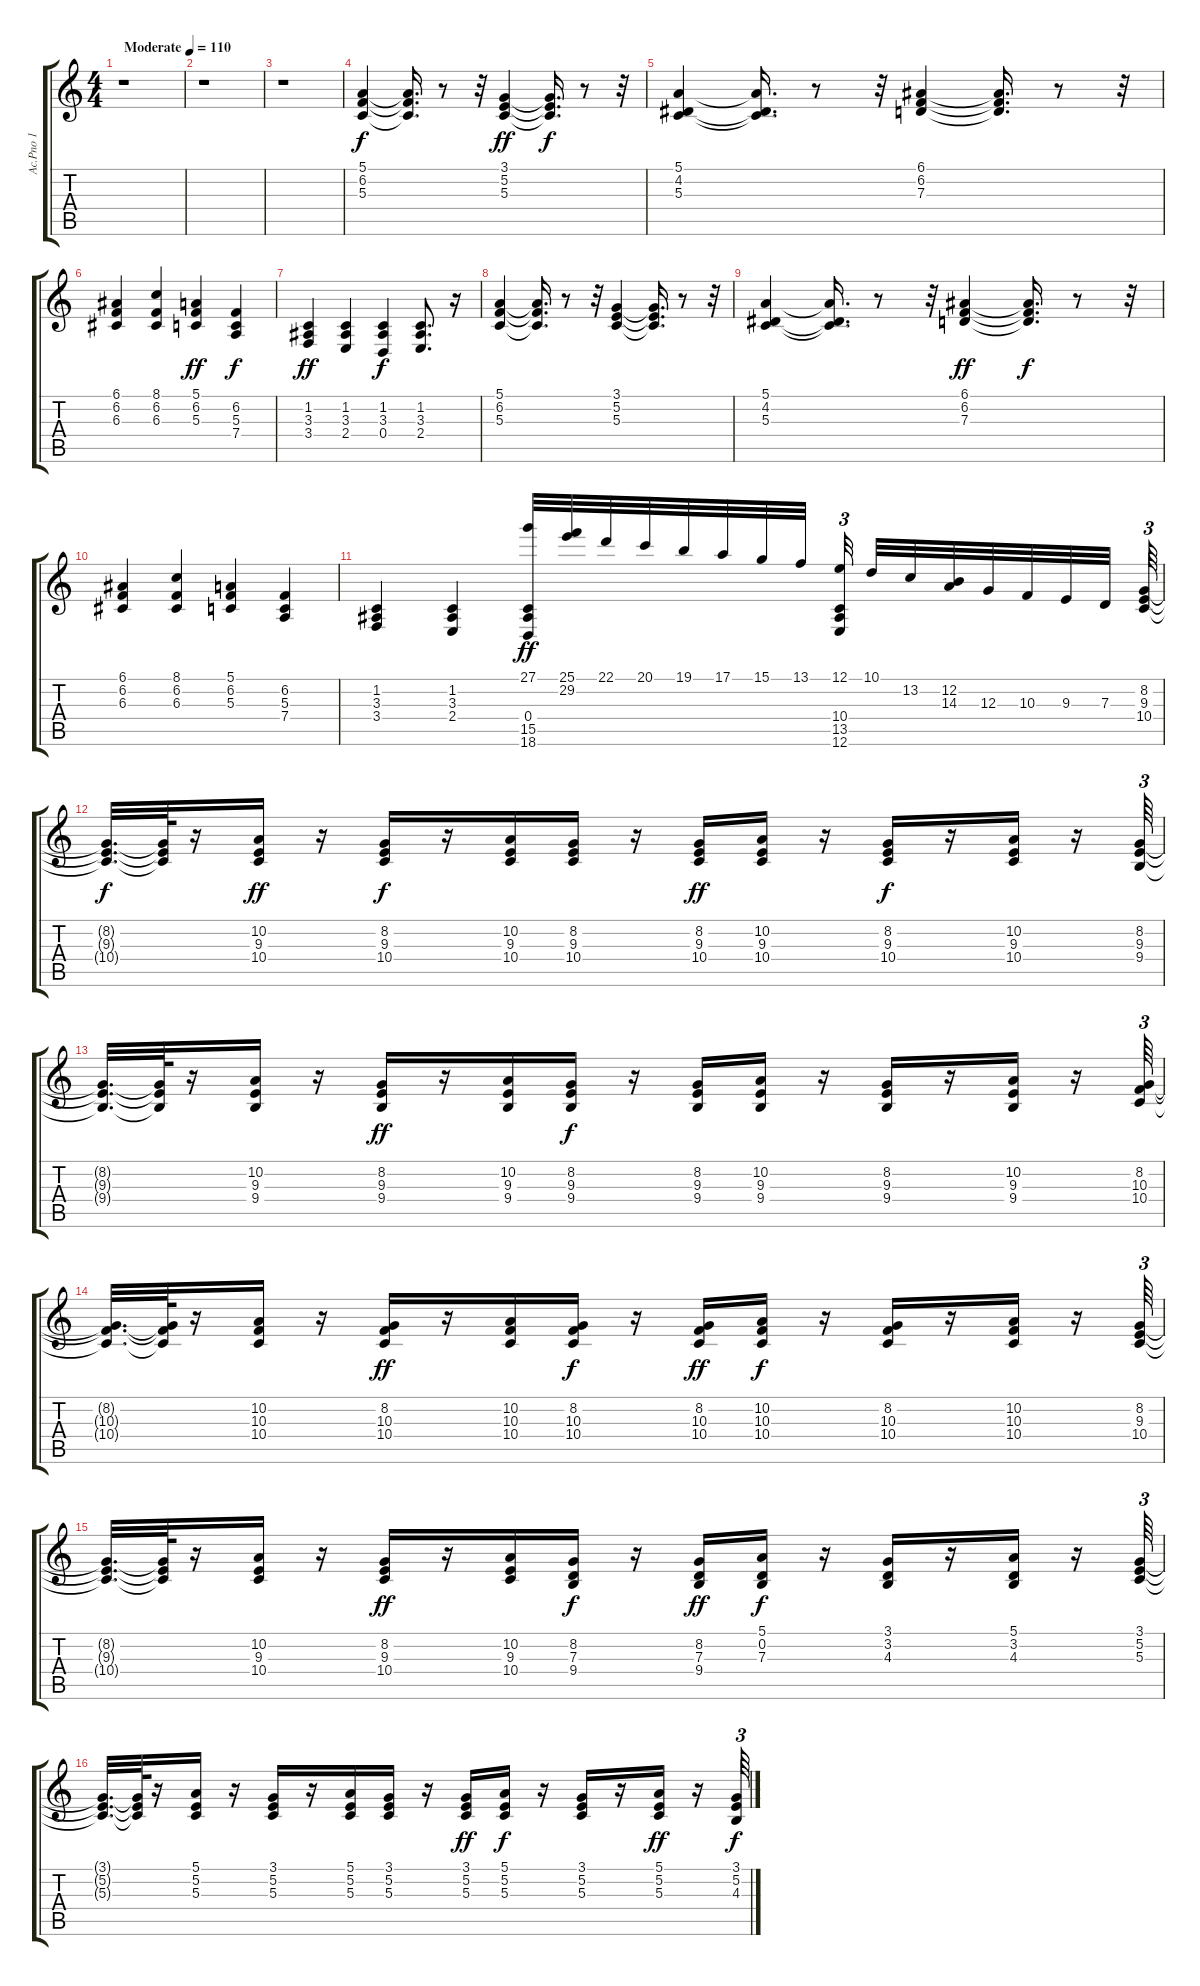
\track ("Ac.Pno 1" "Ac.Pno 1") {instrument acousticgrandpiano}
\staff {score tabs}
\tuning (E4 B3 G3 D3 A2 E2) {hide}
\ts (4 4)
\tempo (110 "Moderate")
\clef g2
\ks c
r.1{dy f instrument acousticgrandpiano} |
r.1 |
r.1 |
(5.1 6.2 5.3).4 (5.1{t} 6.2{t} 5.3{t}).16{d} r.8 r.32 (3.1 5.2 5.3).4{dy ff} (3.1{t} 5.2{t} 5.3{t}).16{d dy f} r.8 r.32 |
(5.1 4.2 5.3).4 (5.1{t} 4.2{t} 5.3{t}).16{d} r.8 r.32 (6.1 6.2 7.3).4 (6.1{t} 6.2{t} 7.3{t}).16{d} r.8 r.32 |
(6.1 6.2 6.3).4 (8.1 6.2 6.3).4 (5.1 6.2 5.3).4{dy ff} (6.2 5.3 7.4).4{dy f} |
(1.2 3.3 3.4).4{dy ff} (1.2 3.3 2.4).4 (1.2 3.3 0.4).4{dy f} (1.2 3.3 2.4).8{d} r.16 |
(5.1 6.2 5.3).4 (5.1{t} 6.2{t} 5.3{t}).16{d} r.8 r.32 (3.1 5.2 5.3).4 (3.1{t} 5.2{t} 5.3{t}).16{d} r.8 r.32 |
(5.1 4.2 5.3).4 (5.1{t} 4.2{t} 5.3{t}).16{d} r.8 r.32 (6.1 6.2 7.3).4{dy ff} (6.1{t} 6.2{t} 7.3{t}).16{d dy f} r.8 r.32 |
(6.1 6.2 6.3).4 (8.1 6.2 6.3).4 (5.1 6.2 5.3).4 (6.2 5.3 7.4).4 |
(1.2 3.3 3.4).4 (1.2 3.3 2.4).4 (27.1 0.4 15.5 18.6).32{dy ff} (25.1 29.2).32 22.1.32 20.1.32 19.1.32 17.1.32 15.1.32 13.1.32 (12.1 10.4 13.5 12.6).32{tu (3 2)} 10.1.32 13.2.32 (12.2 14.3).32 12.3.32 10.3.32 9.3.32 7.3.32 (8.2 9.3 10.4).64{tu (3 2)} |
(8.2{t} 9.3{t} 10.4{t}).32{d dy f} (8.2{t} 9.3{t} 10.4{t}).64 r.16 (10.2 9.3 10.4).16{dy ff} r.16 (8.2 9.3 10.4).16{dy f} r.16 (10.2 9.3 10.4).16 (8.2 9.3 10.4).16 r.16 (8.2 9.3 10.4).16{dy ff} (10.2 9.3 10.4).16 r.16 (8.2 9.3 10.4).16{dy f} r.16 (10.2 9.3 10.4).16 r.16 (8.2 9.3 9.4).64{tu (3 2)} |
(8.2{t} 9.3{t} 9.4{t}).32{d} (8.2{t} 9.3{t} 9.4{t}).64 r.16 (10.2 9.3 9.4).16 r.16 (8.2 9.3 9.4).16{dy ff} r.16 (10.2 9.3 9.4).16 (8.2 9.3 9.4).16{dy f} r.16 (8.2 9.3 9.4).16 (10.2 9.3 9.4).16 r.16 (8.2 9.3 9.4).16 r.16 (10.2 9.3 9.4).16 r.16 (8.2 10.3 10.4).64{tu (3 2)} |
(8.2{t} 10.3{t} 10.4{t}).32{d} (8.2{t} 10.3{t} 10.4{t}).64 r.16 (10.2 10.3 10.4).16 r.16 (8.2 10.3 10.4).16{dy ff} r.16 (10.2 10.3 10.4).16 (8.2 10.3 10.4).16{dy f} r.16 (8.2 10.3 10.4).16{dy ff} (10.2 10.3 10.4).16{dy f} r.16 (8.2 10.3 10.4).16 r.16 (10.2 10.3 10.4).16 r.16 (8.2 9.3 10.4).64{tu (3 2)} |
(8.2{t} 9.3{t} 10.4{t}).32{d} (8.2{t} 9.3{t} 10.4{t}).64 r.16 (10.2 9.3 10.4).16 r.16 (8.2 9.3 10.4).16{dy ff} r.16 (10.2 9.3 10.4).16 (8.2 7.3 9.4).16{dy f} r.16 (8.2 7.3 9.4).16{dy ff} (5.1 0.2 7.3).16{dy f} r.16 (3.1 3.2 4.3).16 r.16 (5.1 3.2 4.3).16 r.16 (3.1 5.2 5.3).64{tu (3 2)} |
(3.1{t} 5.2{t} 5.3{t}).32{d} (3.1{t} 5.2{t} 5.3{t}).64 r.16 (5.1 5.2 5.3).16 r.16 (3.1 5.2 5.3).16 r.16 (5.1 5.2 5.3).16 (3.1 5.2 5.3).16 r.16 (3.1 5.2 5.3).16{dy ff} (5.1 5.2 5.3).16{dy f} r.16 (3.1 5.2 5.3).16 r.16 (5.1 5.2 5.3).16{dy ff} r.16 (3.1 5.2 4.3).64{tu (3 2) dy f}
